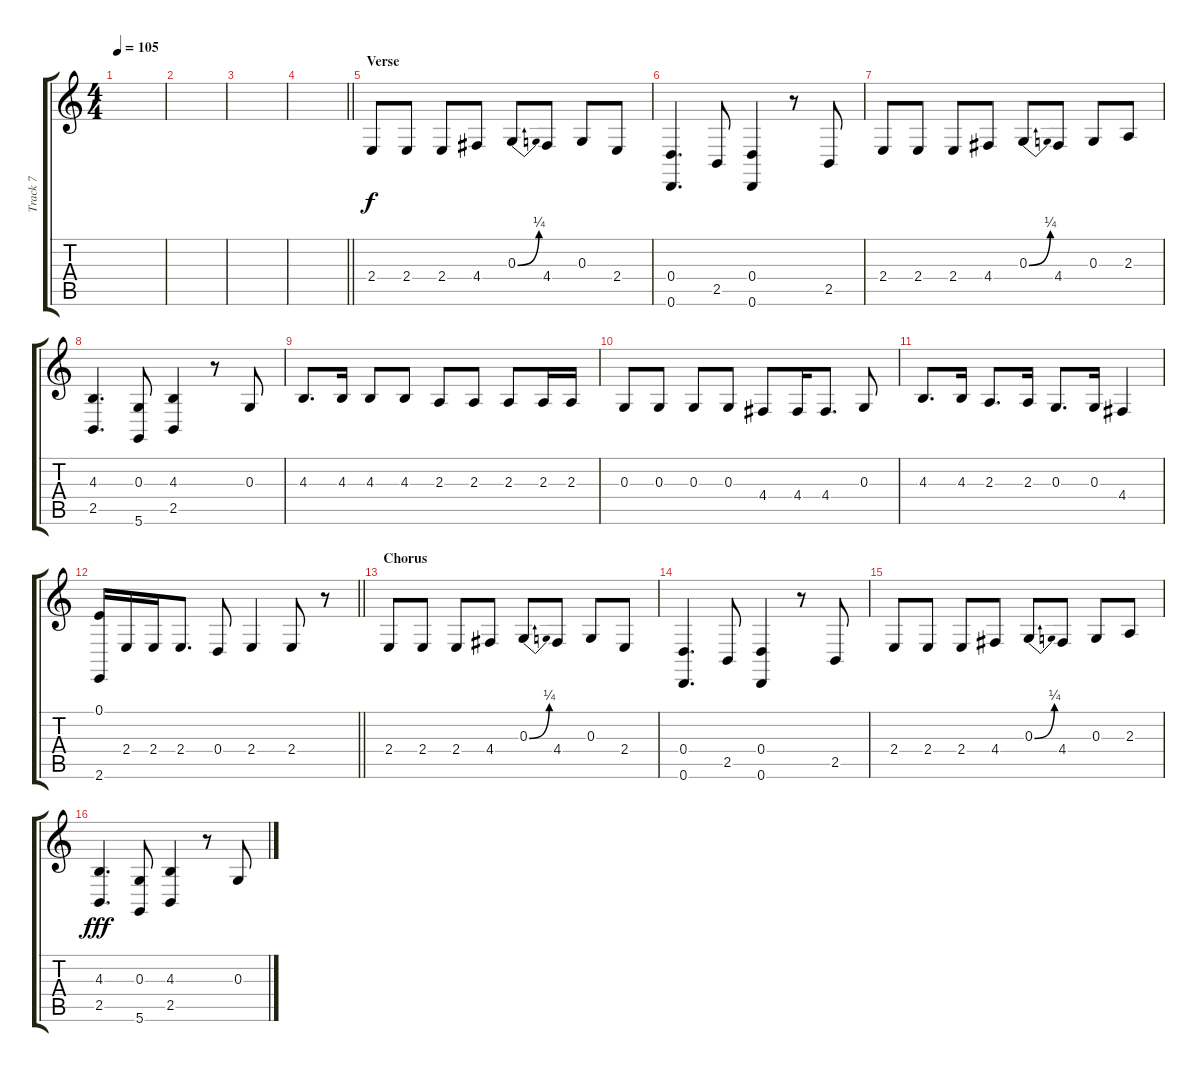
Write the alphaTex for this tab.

\track ("Track 7" "Track 7") {instrument tenorsax}
\staff {score tabs}
\tuning (E4 B3 G3 D3 A2 D2) {hide}
\ts (4 4)
\tempo 105
\clef g2
\ks c
|
|
|
\barLineRight lightlight
|
\section ("" "Verse")
2.4.8 2.4.8 2.4.8 4.4.8 0.3{be (bend 0 0 60 1)}.8 4.4.8 0.3.8 2.4.8 |
(0.4 0.6).4{d} 2.5.8 (0.4 0.6).4 r.8 2.5.8 |
2.4.8 2.4.8 2.4.8 4.4.8 0.3{be (bend 0 0 60 1)}.8 4.4.8 0.3.8 2.3.8 |
(4.3 2.5).4{d} (0.3 5.6).8 (4.3 2.5).4 r.8 0.3.8 |
4.3.8{d} 4.3.16 4.3.8 4.3.8 2.3.8 2.3.8 2.3.8 2.3.16 2.3.16 |
0.3.8 0.3.8 0.3.8 0.3.8 4.4.8 4.4.16 4.4.8{d} 0.3.8 |
4.3.8{d} 4.3.16 2.3.8{d} 2.3.16 0.3.8{d} 0.3.16 4.4.4 |
\barLineRight lightlight
(0.1 2.6).16 2.4.16 2.4.16 2.4.8{d} 0.4.8 2.4.4 2.4.8 r.8 |
\section ("" "Chorus")
2.4.8 2.4.8 2.4.8 4.4.8 0.3{be (bend 0 0 60 1)}.8 4.4.8 0.3.8 2.4.8 |
(0.4 0.6).4{d} 2.5.8 (0.4 0.6).4 r.8 2.5.8 |
2.4.8 2.4.8 2.4.8 4.4.8 0.3{be (bend 0 0 60 1)}.8 4.4.8 0.3.8 2.3.8{dy f} |
(4.3 2.5).4{d dy fff} (0.3 5.6).8 (4.3 2.5).4 r.8 0.3.8
